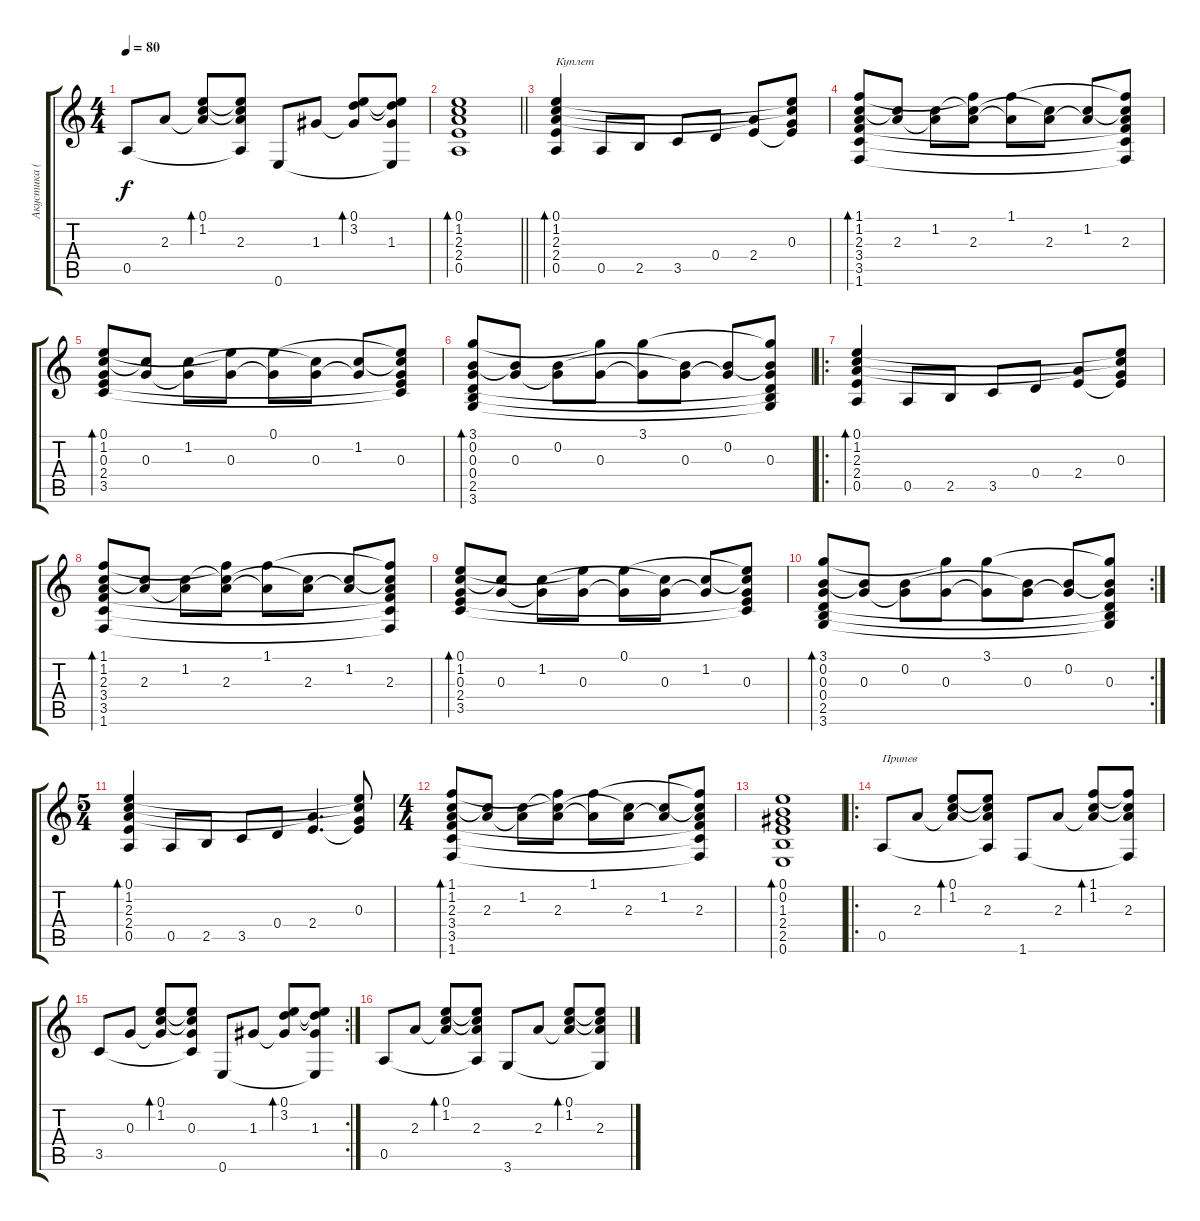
\track ("Акустика (Соло)" "Акустика (") {instrument acousticguitarsteel}
\staff {score tabs}
\tuning (E4 B3 G3 D3 A2 E2) {hide}
\ts (4 4)
\tempo 80
\clef g2
\ks c
0.5.8{dy f} 2.3.8 (0.1 1.2 2.3{t}).8{bd 60} (0.1{t} 1.2{t} 2.3 0.5{t}).8 0.6.8 1.3.8 (0.1 3.2 1.3{t}).8{bd 60} (0.1{t} 3.2{t} 1.3 0.6{t}).8 |
\barLineRight lightlight
(0.1 1.2 2.3 2.4 0.5).1{bd 240} |
(0.1 1.2 2.3 2.4 0.5).4{bd 240 txt "Куплет"} 0.5.8 2.5.8 3.5.8 0.4.8 (2.3{t} 2.4).8 (0.1{t} 1.2{t} 0.3 2.4{t}).8 |
(1.1 1.2 2.3 3.4 3.5 1.6).8{bd 120} (1.2{t} 2.3).8 (1.2 2.3{t}).8 (1.1{t} 1.2{t} 2.3).8 (1.1 2.3{t}).8 (1.2{t} 2.3).8 (1.2 2.3{t}).8 (1.1{t} 1.2{t} 2.3 3.4{t} 3.5{t} 1.6{t}).8 |
(0.1 1.2 0.3 2.4 3.5).8{bd 120} (1.2{t} 0.3).8 (1.2 0.3{t}).8 (0.1{t} 0.3).8 (0.1 0.3{t}).8 (1.2{t} 0.3).8 (1.2 0.3{t}).8 (0.1{t} 1.2{t} 0.3 2.4{t} 3.5{t}).8 |
(3.1 0.2 0.3 0.4 2.5 3.6).8{bd 120} (0.2{t} 0.3).8 (0.2 0.3{t}).8 (3.1{t} 0.3).8 (3.1 0.3{t}).8 (0.2{t} 0.3).8 (0.2 0.3{t}).8 (3.1{t} 0.2{t} 0.3 0.4{t} 2.5{t} 3.6{t}).8 |
\ro
(0.1 1.2 2.3 2.4 0.5).4{bd 240} 0.5.8 2.5.8 3.5.8 0.4.8 (2.3{t} 2.4).8 (0.1{t} 1.2{t} 0.3 2.4{t}).8 |
(1.1 1.2 2.3 3.4 3.5 1.6).8{bd 120} (1.2{t} 2.3).8 (1.2 2.3{t}).8 (1.1{t} 1.2{t} 2.3).8 (1.1 2.3{t}).8 (1.2{t} 2.3).8 (1.2 2.3{t}).8 (1.1{t} 1.2{t} 2.3 3.4{t} 3.5{t} 1.6{t}).8 |
(0.1 1.2 0.3 2.4 3.5).8{bd 120} (1.2{t} 0.3).8 (1.2 0.3{t}).8 (0.1{t} 0.3).8 (0.1 0.3{t}).8 (1.2{t} 0.3).8 (1.2 0.3{t}).8 (0.1{t} 1.2{t} 0.3 2.4{t} 3.5{t}).8 |
\rc 2
(3.1 0.2 0.3 0.4 2.5 3.6).8{bd 120} (0.2{t} 0.3).8 (0.2 0.3{t}).8 (3.1{t} 0.3).8 (3.1 0.3{t}).8 (0.2{t} 0.3).8 (0.2 0.3{t}).8 (3.1{t} 0.2{t} 0.3 0.4{t} 2.5{t} 3.6{t}).8 |
\ts (5 4)
(0.1 1.2 2.3 2.4 0.5).4{bd 240} 0.5.8 2.5.8 3.5.8 0.4.8 (2.3{t} 2.4).4{d} (0.1{t} 1.2{t} 0.3 2.4{t}).8 |
\ts (4 4)
(1.1 1.2 2.3 3.4 3.5 1.6).8{bd 120} (1.2{t} 2.3).8 (1.2 2.3{t}).8 (1.1{t} 1.2{t} 2.3).8 (1.1 2.3{t}).8 (1.2{t} 2.3).8 (1.2 2.3{t}).8 (1.1{t} 1.2{t} 2.3 3.4{t} 3.5{t} 1.6{t}).8 |
(0.1 0.2 1.3 2.4 2.5 0.6).1{bd 120} |
\ro
0.5.8{txt "Припев"} 2.3.8 (0.1 1.2 2.3{t}).8{bd 60} (0.1{t} 1.2{t} 2.3 0.5{t}).8 1.6.8 2.3.8 (1.1 1.2 2.3{t}).8{bd 60} (1.1{t} 1.2{t} 2.3 1.6{t}).8 |
\rc 2
3.5.8 0.3.8 (0.1 1.2 0.3{t}).8{bd 60} (0.1{t} 1.2{t} 0.3 3.5{t}).8 0.6.8 1.3.8 (0.1 3.2 1.3{t}).8{bd 60} (0.1{t} 3.2{t} 1.3 0.6{t}).8 |
0.5.8 2.3.8 (0.1 1.2 2.3{t}).8{bd 60} (0.1{t} 1.2{t} 2.3 0.5{t}).8 3.6.8 2.3.8 (0.1 1.2 2.3{t}).8{bd 60} (0.1{t} 1.2{t} 2.3 3.6{t}).8
